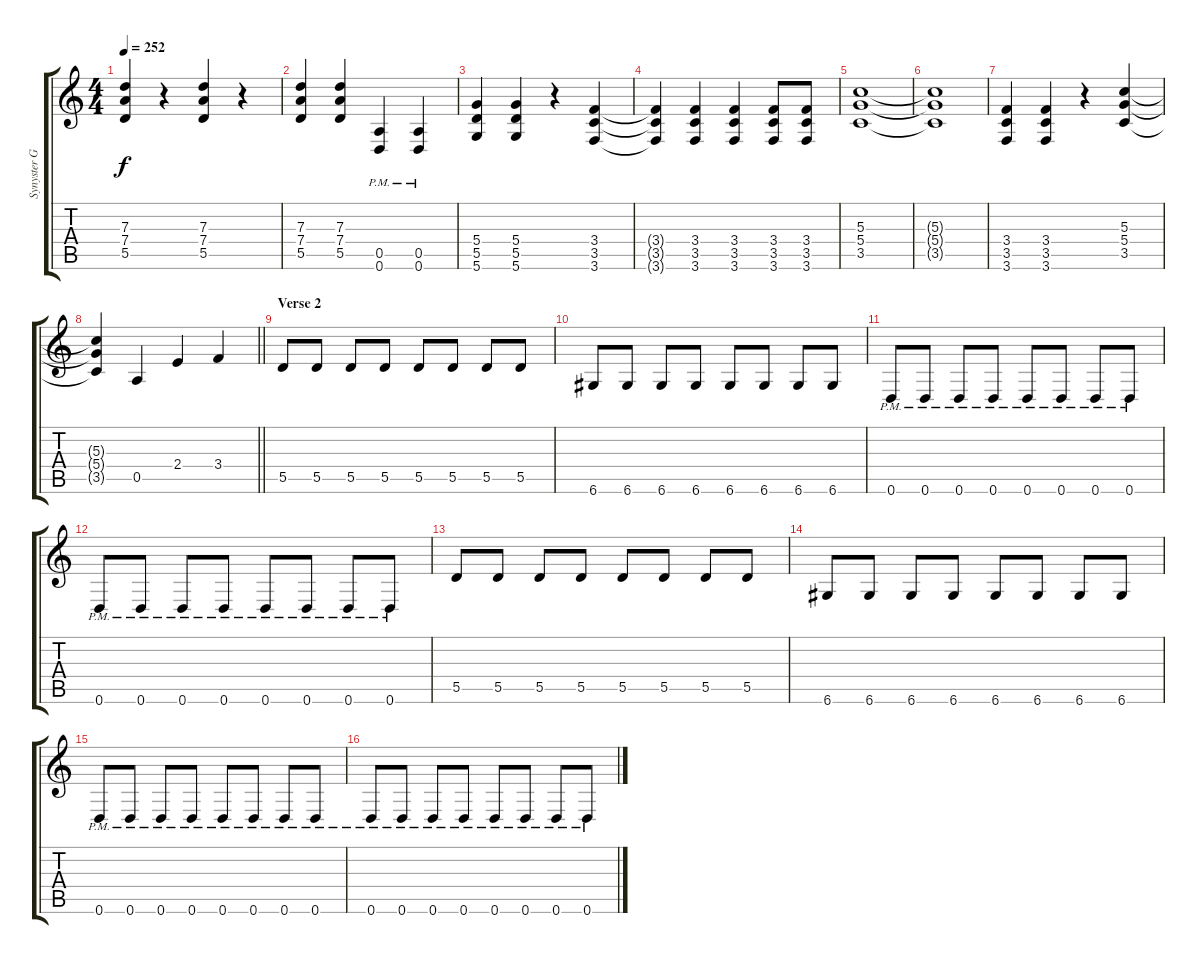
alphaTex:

\track ("Synyster Gates" "Synyster G") {instrument distortionguitar}
\staff {score tabs}
\tuning (E4 B3 G3 D3 A2 D2) {hide}
\ts (4 4)
\tempo 252
\clef g2
\ks c
(7.3 7.4 5.5).4{dy f} r.4 (7.3 7.4 5.5).4 r.4 |
(7.3 7.4 5.5).4 (7.3 7.4 5.5).4 (0.5{pm} 0.6{pm}).4 (0.5{pm} 0.6{pm}).4 |
(5.4 5.5 5.6).4 (5.4 5.5 5.6).4 r.4 (3.4 3.5 3.6).4 |
(3.4{t} 3.5{t} 3.6{t}).4 (3.4 3.5 3.6).4 (3.4 3.5 3.6).4 (3.4 3.5 3.6).8 (3.4 3.5 3.6).8 |
(5.3 5.4 3.5).1 |
(5.3{t} 5.4{t} 3.5{t}).1 |
(3.4 3.5 3.6).4 (3.4 3.5 3.6).4 r.4 (5.3 5.4 3.5).4 |
\barLineRight lightlight
(5.3{t} 5.4{t} 3.5{t}).4 0.5.4 2.4.4 3.4.4 |
\section ("" "Verse 2")
5.5.8 5.5.8 5.5.8 5.5.8 5.5.8 5.5.8 5.5.8 5.5.8 |
6.6.8 6.6.8 6.6.8 6.6.8 6.6.8 6.6.8 6.6.8 6.6.8 |
0.6{pm}.8 0.6{pm}.8 0.6{pm}.8 0.6{pm}.8 0.6{pm}.8 0.6{pm}.8 0.6{pm}.8 0.6{pm}.8 |
0.6{pm}.8 0.6{pm}.8 0.6{pm}.8 0.6{pm}.8 0.6{pm}.8 0.6{pm}.8 0.6{pm}.8 0.6{pm}.8 |
5.5.8 5.5.8 5.5.8 5.5.8 5.5.8 5.5.8 5.5.8 5.5.8 |
6.6.8 6.6.8 6.6.8 6.6.8 6.6.8 6.6.8 6.6.8 6.6.8 |
0.6{pm}.8 0.6{pm}.8 0.6{pm}.8 0.6{pm}.8 0.6{pm}.8 0.6{pm}.8 0.6{pm}.8 0.6{pm}.8 |
0.6{pm}.8 0.6{pm}.8 0.6{pm}.8 0.6{pm}.8 0.6{pm}.8 0.6{pm}.8 0.6{pm}.8 0.6{pm}.8
